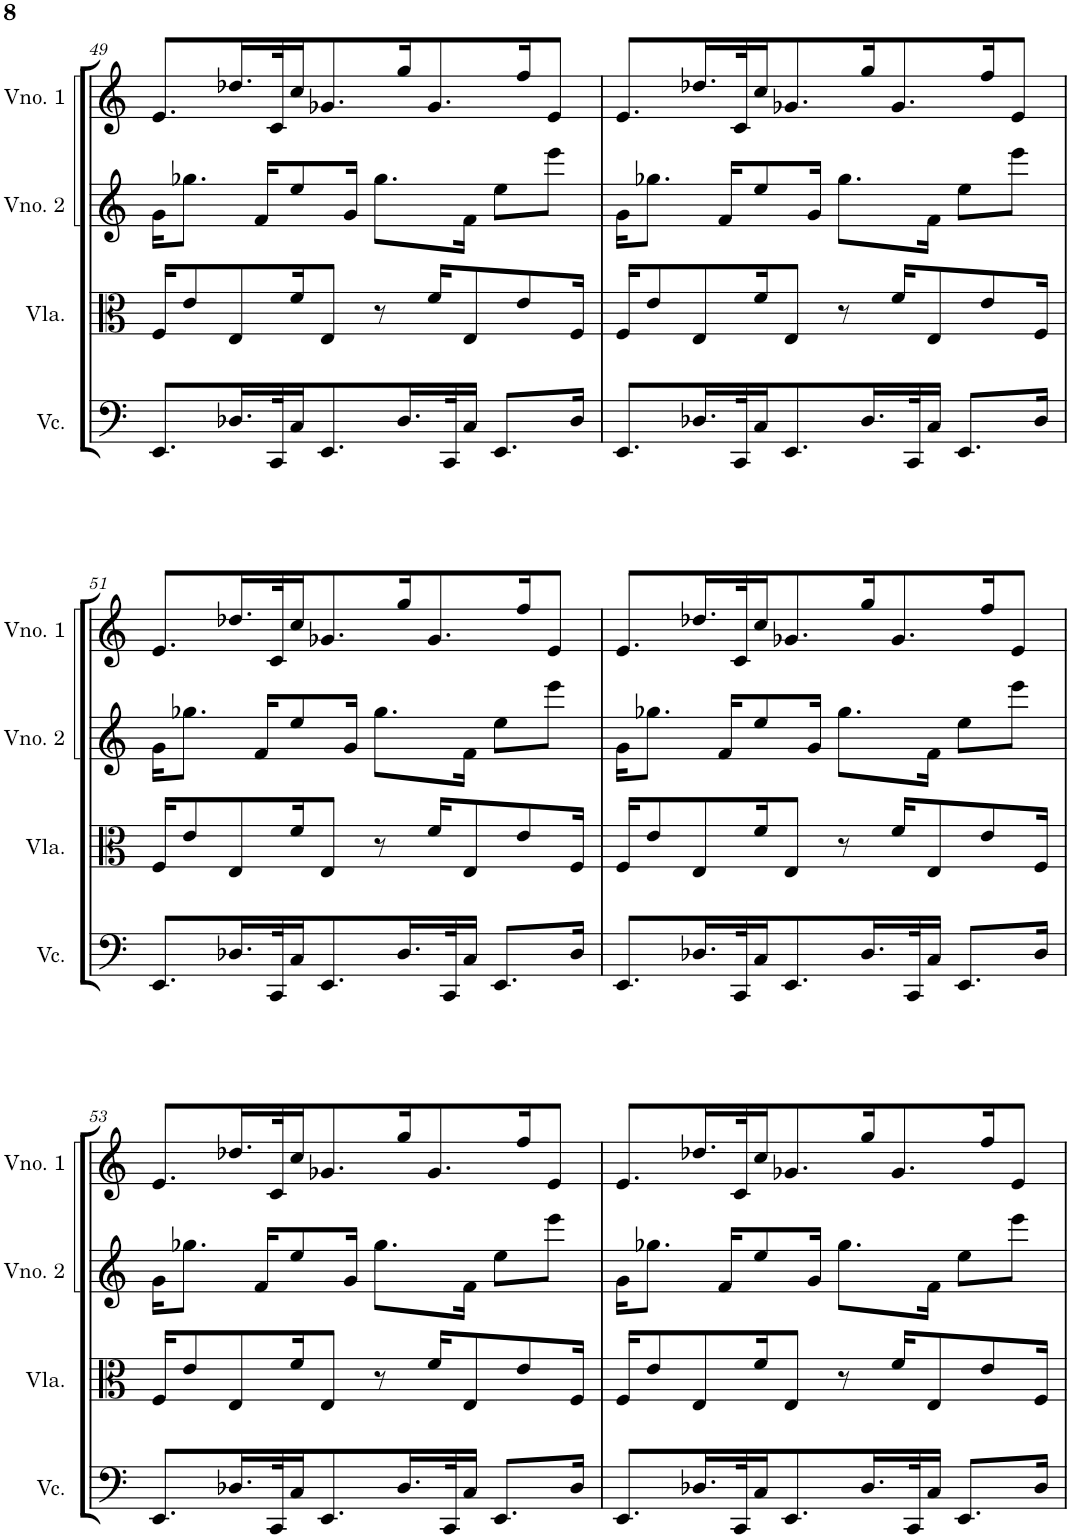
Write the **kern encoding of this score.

**kern	**kern	**kern	**kern
*part4	*part3	*part2	*part1
*staff4	*staff3	*staff2	*staff1
*I"Violoncelo	*I"Viola	*I"Violino 2	*I"Violino 1
*I'Vc.	*I'Vla.	*I'Vno. 2	*I'Vno. 1
!!LO:PB:g=z
*clefF4	*clefC3	*clefG2	*clefG2
*k[]	*k[]	*k[]	*k[]
*M4/4	*M4/4	*M4/4	*M4/4
=49	=49	=49	=49
8.EE/L	16F/KL	16g\KL	8.e/L
.	8e/	8.gg-X\J	.
16.D-X/L	8E/	.	16.dd-X/L
.	.	16f/KL	.
32CC/K	.	.	32c/K
16C/J	16f/K	8ee/	16cc/J
8.EE/	8E/J	.	8.g-X/
.	.	16g/Jk	.
.	8r	8.gg-\L	.
16.D-/L	.	.	16gg/K
.	16f/KL	.	8.g-/
32CC/K	.	.	.
16C/JJ	8E/	16f\Jk	.
8.EE/L	.	8ee\L	.
.	8e/	.	16ff/K
.	.	8eee\J	8e/J
16D-/Jk	16F/Jk	.	.
=50	=50	=50	=50
8.EE/L	16F/KL	16g\KL	8.e/L
.	8e/	8.gg-X\J	.
16.D-X/L	8E/	.	16.dd-X/L
.	.	16f/KL	.
32CC/K	.	.	32c/K
16C/J	16f/K	8ee/	16cc/J
8.EE/	8E/J	.	8.g-X/
.	.	16g/Jk	.
.	8r	8.gg-\L	.
16.D-/L	.	.	16gg/K
.	16f/KL	.	8.g-/
32CC/K	.	.	.
16C/JJ	8E/	16f\Jk	.
8.EE/L	.	8ee\L	.
.	8e/	.	16ff/K
.	.	8eee\J	8e/J
16D-/Jk	16F/Jk	.	.
!!LO:LB:g=z
=51	=51	=51	=51
8.EE/L	16F/KL	16g\KL	8.e/L
.	8e/	8.gg-X\J	.
16.D-X/L	8E/	.	16.dd-X/L
.	.	16f/KL	.
32CC/K	.	.	32c/K
16C/J	16f/K	8ee/	16cc/J
8.EE/	8E/J	.	8.g-X/
.	.	16g/Jk	.
.	8r	8.gg-\L	.
16.D-/L	.	.	16gg/K
.	16f/KL	.	8.g-/
32CC/K	.	.	.
16C/JJ	8E/	16f\Jk	.
8.EE/L	.	8ee\L	.
.	8e/	.	16ff/K
.	.	8eee\J	8e/J
16D-/Jk	16F/Jk	.	.
=52	=52	=52	=52
8.EE/L	16F/KL	16g\KL	8.e/L
.	8e/	8.gg-X\J	.
16.D-X/L	8E/	.	16.dd-X/L
.	.	16f/KL	.
32CC/K	.	.	32c/K
16C/J	16f/K	8ee/	16cc/J
8.EE/	8E/J	.	8.g-X/
.	.	16g/Jk	.
.	8r	8.gg-\L	.
16.D-/L	.	.	16gg/K
.	16f/KL	.	8.g-/
32CC/K	.	.	.
16C/JJ	8E/	16f\Jk	.
8.EE/L	.	8ee\L	.
.	8e/	.	16ff/K
.	.	8eee\J	8e/J
16D-/Jk	16F/Jk	.	.
!!LO:LB:g=z
=53	=53	=53	=53
8.EE/L	16F/KL	16g\KL	8.e/L
.	8e/	8.gg-X\J	.
16.D-X/L	8E/	.	16.dd-X/L
.	.	16f/KL	.
32CC/K	.	.	32c/K
16C/J	16f/K	8ee/	16cc/J
8.EE/	8E/J	.	8.g-X/
.	.	16g/Jk	.
.	8r	8.gg-\L	.
16.D-/L	.	.	16gg/K
.	16f/KL	.	8.g-/
32CC/K	.	.	.
16C/JJ	8E/	16f\Jk	.
8.EE/L	.	8ee\L	.
.	8e/	.	16ff/K
.	.	8eee\J	8e/J
16D-/Jk	16F/Jk	.	.
=54	=54	=54	=54
8.EE/L	16F/KL	16g\KL	8.e/L
.	8e/	8.gg-X\J	.
16.D-X/L	8E/	.	16.dd-X/L
.	.	16f/KL	.
32CC/K	.	.	32c/K
16C/J	16f/K	8ee/	16cc/J
8.EE/	8E/J	.	8.g-X/
.	.	16g/Jk	.
.	8r	8.gg-\L	.
16.D-/L	.	.	16gg/K
.	16f/KL	.	8.g-/
32CC/K	.	.	.
16C/JJ	8E/	16f\Jk	.
8.EE/L	.	8ee\L	.
.	8e/	.	16ff/K
.	.	8eee\J	8e/J
16D-/Jk	16F/Jk	.	.
=	=	=	=
*-	*-	*-	*-
